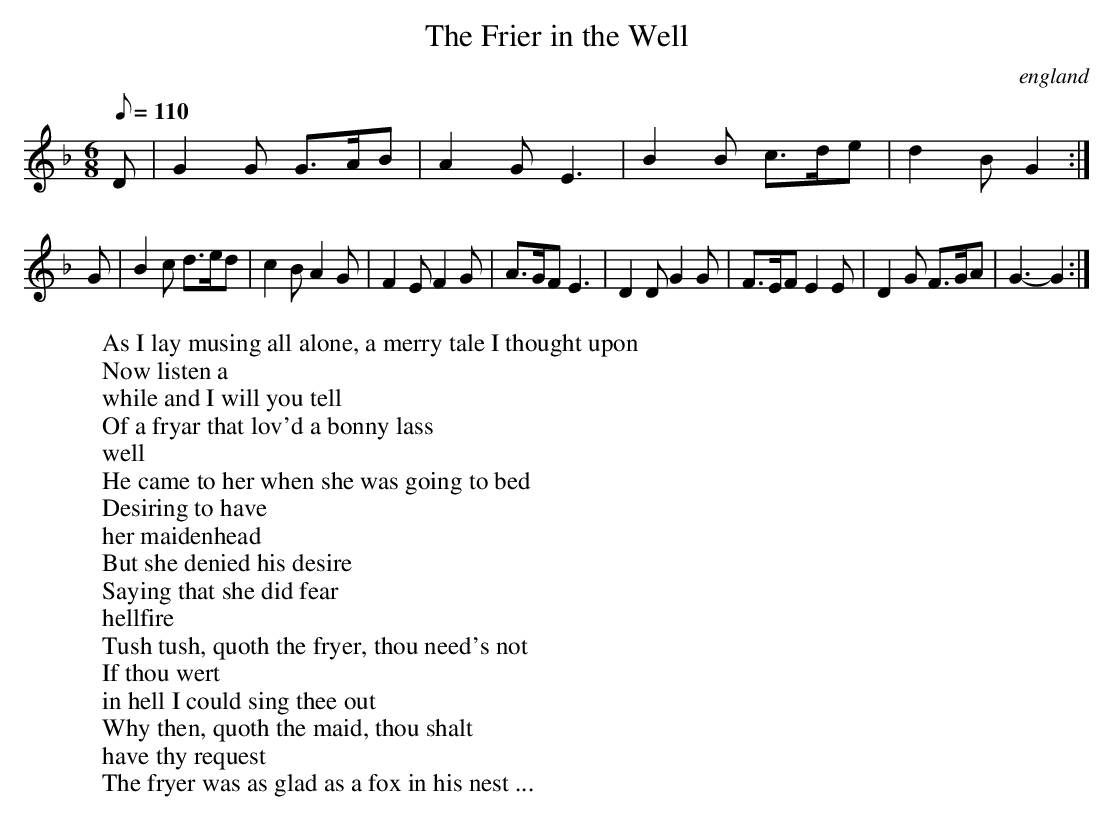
X:1
T:The Frier in the Well
O:england
M:6/8
L:1/8
Q:110
W:As I lay musing all alone, a merry tale I thought upon
W:Now listen a
W:while and I will you tell
W:Of a fryar that lov'd a bonny lass
W:well
W:He came to her when she was going to bed
W:Desiring to have
W:her maidenhead
W:But she denied his desire
W:Saying that she did fear
W:hellfire
W:Tush tush, quoth the fryer, thou need's not
W:If thou wert
W:in hell I could sing thee out
W:Why then, quoth the maid, thou shalt
W:have thy request
W:The fryer was as glad as a fox in his nest ...
K:GDor
D|G2G G>AB|A2G E3|B2B c>de|d2B G2:|
G|B2c d>ed|c2B A2G|F2E F2G|A>GF E3|D2D G2G|F>EF E2E|D2G F>GA|G3-G2 :|
